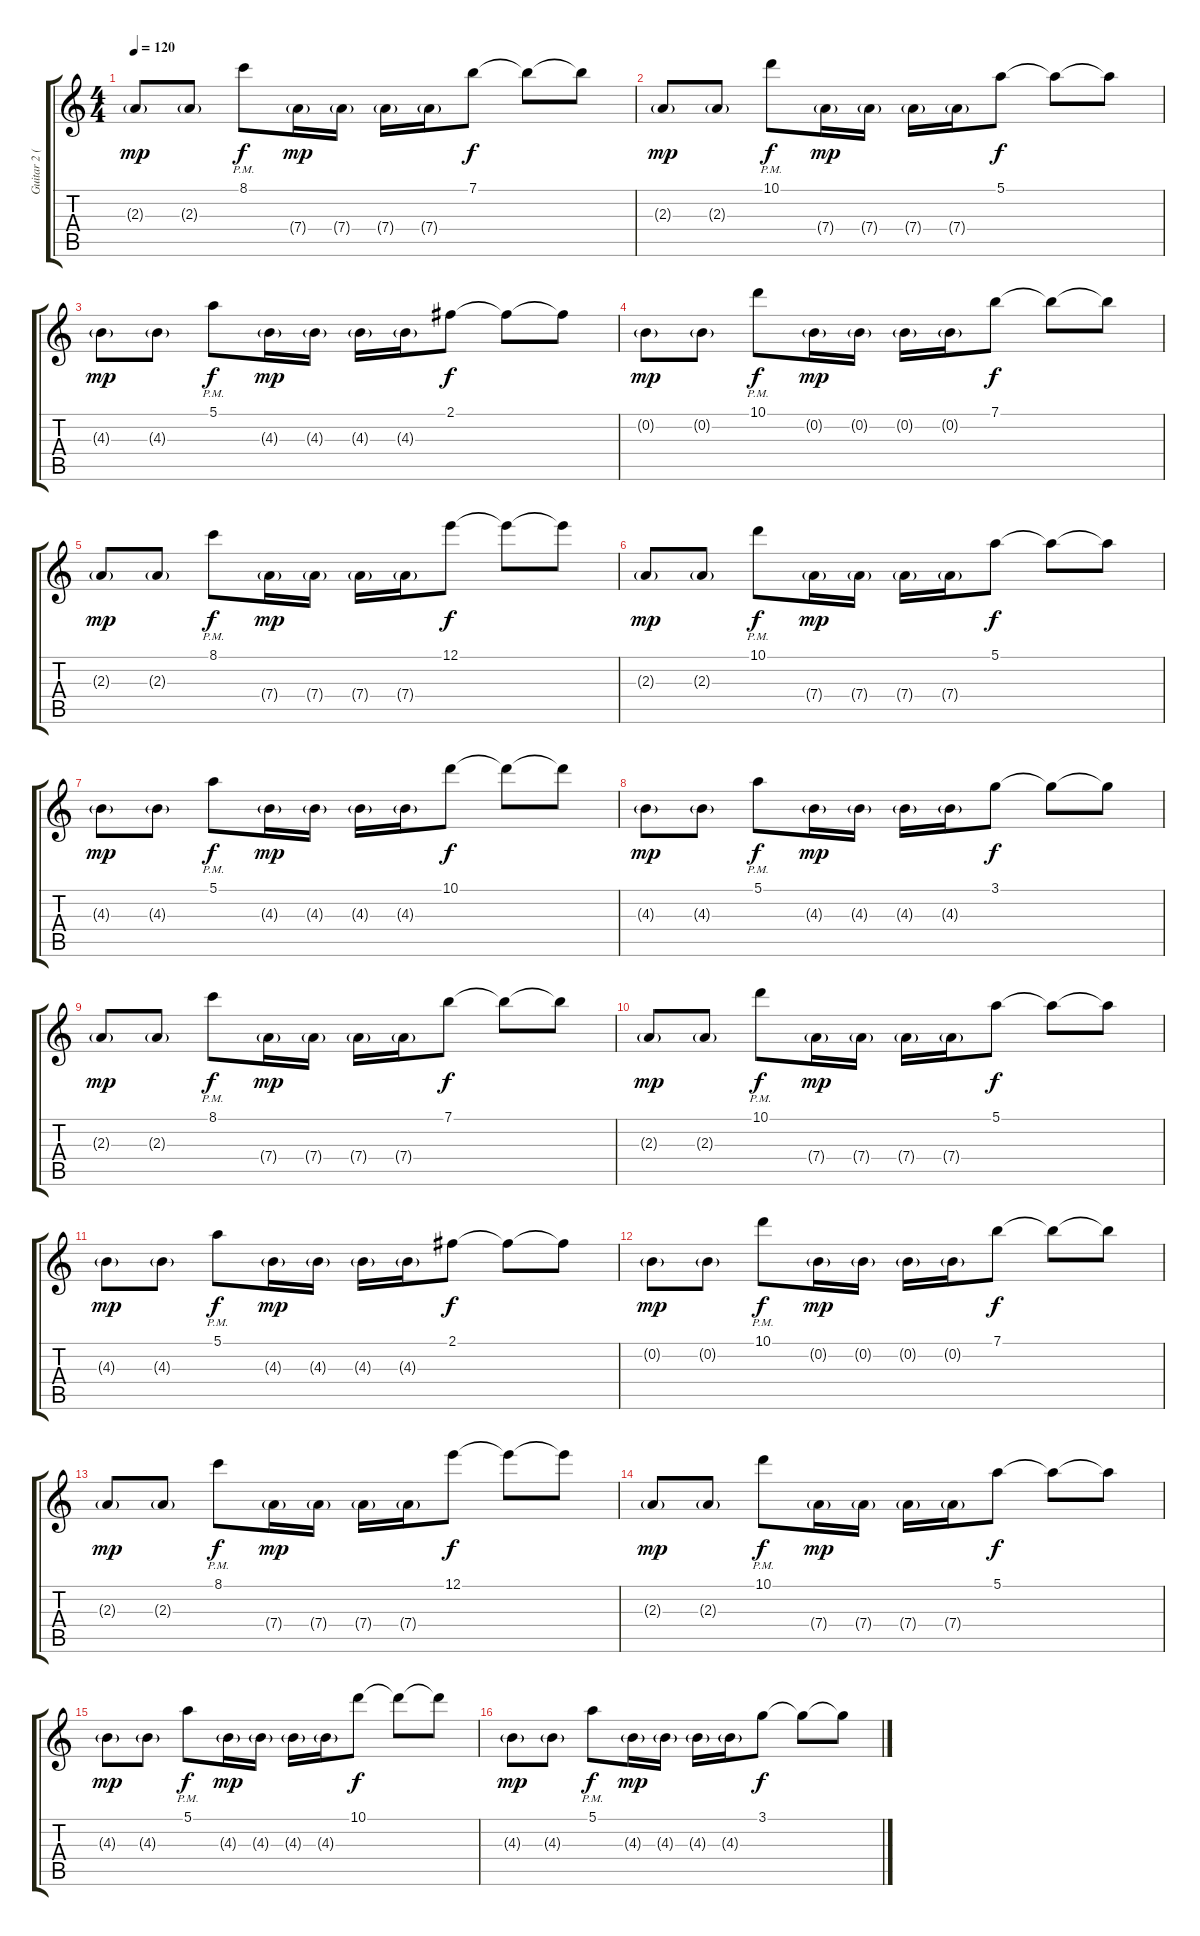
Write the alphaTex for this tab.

\track ("Guitar 2 (Solo guitar)" "Guitar 2 (") {instrument acousticguitarsteel}
\staff {score tabs}
\tuning (E4 B3 G3 D3 A2 E2) {hide}
\ts (4 4)
\tempo 120
\clef g2
\ks c
2.3{g}.8{dy mp} 2.3{g}.8 8.1{pm}.8{dy f} 7.4{g}.16{dy mp} 7.4{g}.16 7.4{g}.16 7.4{g}.16 7.1.8{dy f} 7.1{t}.8 7.1{t}.8 |
2.3{g}.8{dy mp} 2.3{g}.8 10.1{pm}.8{dy f} 7.4{g}.16{dy mp} 7.4{g}.16 7.4{g}.16 7.4{g}.16 5.1.8{dy f} 5.1{t}.8 5.1{t}.8 |
4.3{g}.8{dy mp} 4.3{g}.8 5.1{pm}.8{dy f} 4.3{g}.16{dy mp} 4.3{g}.16 4.3{g}.16 4.3{g}.16 2.1.8{dy f} 2.1{t}.8 2.1{t}.8 |
0.2{g}.8{dy mp} 0.2{g}.8 10.1{pm}.8{dy f} 0.2{g}.16{dy mp} 0.2{g}.16 0.2{g}.16 0.2{g}.16 7.1.8{dy f} 7.1{t}.8 7.1{t}.8 |
2.3{g}.8{dy mp} 2.3{g}.8 8.1{pm}.8{dy f} 7.4{g}.16{dy mp} 7.4{g}.16 7.4{g}.16 7.4{g}.16 12.1.8{dy f} 12.1{t}.8 12.1{t}.8 |
2.3{g}.8{dy mp} 2.3{g}.8 10.1{pm}.8{dy f} 7.4{g}.16{dy mp} 7.4{g}.16 7.4{g}.16 7.4{g}.16 5.1.8{dy f} 5.1{t}.8 5.1{t}.8 |
4.3{g}.8{dy mp} 4.3{g}.8 5.1{pm}.8{dy f} 4.3{g}.16{dy mp} 4.3{g}.16 4.3{g}.16 4.3{g}.16 10.1.8{dy f} 10.1{t}.8 10.1{t}.8 |
4.3{g}.8{dy mp} 4.3{g}.8 5.1{pm}.8{dy f} 4.3{g}.16{dy mp} 4.3{g}.16 4.3{g}.16 4.3{g}.16 3.1.8{dy f} 3.1{t}.8 3.1{t}.8 |
2.3{g}.8{dy mp} 2.3{g}.8 8.1{pm}.8{dy f} 7.4{g}.16{dy mp} 7.4{g}.16 7.4{g}.16 7.4{g}.16 7.1.8{dy f} 7.1{t}.8 7.1{t}.8 |
2.3{g}.8{dy mp} 2.3{g}.8 10.1{pm}.8{dy f} 7.4{g}.16{dy mp} 7.4{g}.16 7.4{g}.16 7.4{g}.16 5.1.8{dy f} 5.1{t}.8 5.1{t}.8 |
4.3{g}.8{dy mp} 4.3{g}.8 5.1{pm}.8{dy f} 4.3{g}.16{dy mp} 4.3{g}.16 4.3{g}.16 4.3{g}.16 2.1.8{dy f} 2.1{t}.8 2.1{t}.8 |
0.2{g}.8{dy mp} 0.2{g}.8 10.1{pm}.8{dy f} 0.2{g}.16{dy mp} 0.2{g}.16 0.2{g}.16 0.2{g}.16 7.1.8{dy f} 7.1{t}.8 7.1{t}.8 |
2.3{g}.8{dy mp} 2.3{g}.8 8.1{pm}.8{dy f} 7.4{g}.16{dy mp} 7.4{g}.16 7.4{g}.16 7.4{g}.16 12.1.8{dy f} 12.1{t}.8 12.1{t}.8 |
2.3{g}.8{dy mp} 2.3{g}.8 10.1{pm}.8{dy f} 7.4{g}.16{dy mp} 7.4{g}.16 7.4{g}.16 7.4{g}.16 5.1.8{dy f} 5.1{t}.8 5.1{t}.8 |
4.3{g}.8{dy mp} 4.3{g}.8 5.1{pm}.8{dy f} 4.3{g}.16{dy mp} 4.3{g}.16 4.3{g}.16 4.3{g}.16 10.1.8{dy f} 10.1{t}.8 10.1{t}.8 |
4.3{g}.8{dy mp} 4.3{g}.8 5.1{pm}.8{dy f} 4.3{g}.16{dy mp} 4.3{g}.16 4.3{g}.16 4.3{g}.16 3.1.8{dy f} 3.1{t}.8 3.1{t}.8
